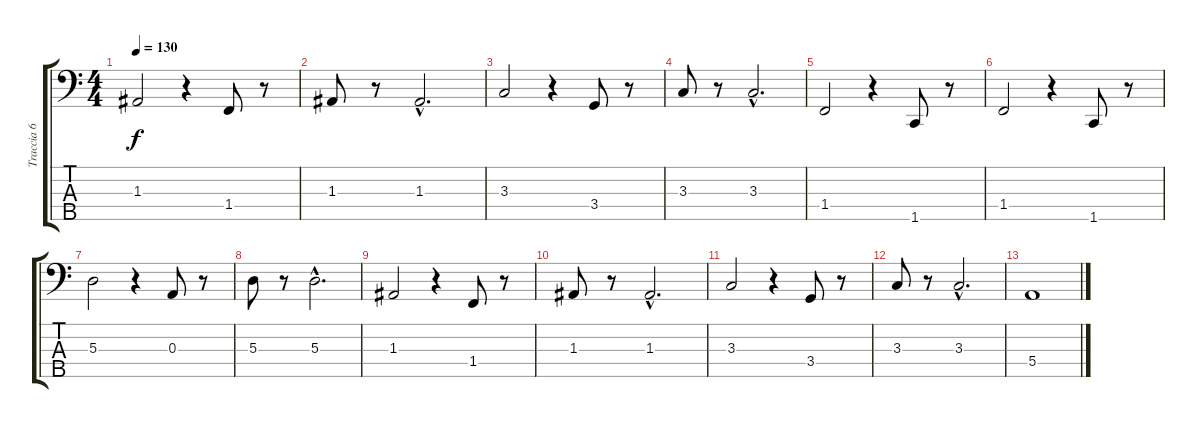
\track ("Traccia 6" "Traccia 6") {instrument electricbassfinger}
\staff {score tabs}
\tuning (G2 D2 A1 E1 B0) {hide}
\ts (4 4)
\tempo 130
\clef f4
\ks c
1.3.2{dy f} r.4 1.4.8 r.8 |
1.3.8 r.8 1.3{hac}.2{d} |
3.3.2 r.4 3.4.8 r.8 |
3.3.8 r.8 3.3{hac}.2{d} |
1.4.2 r.4 1.5.8 r.8 |
1.4.2 r.4 1.5.8 r.8 |
5.3.2 r.4 0.3.8 r.8 |
5.3.8 r.8 5.3{hac}.2{d} |
1.3.2 r.4 1.4.8 r.8 |
1.3.8 r.8 1.3{hac}.2{d} |
3.3.2 r.4 3.4.8 r.8 |
3.3.8 r.8 3.3{hac}.2{d} |
5.4.1
